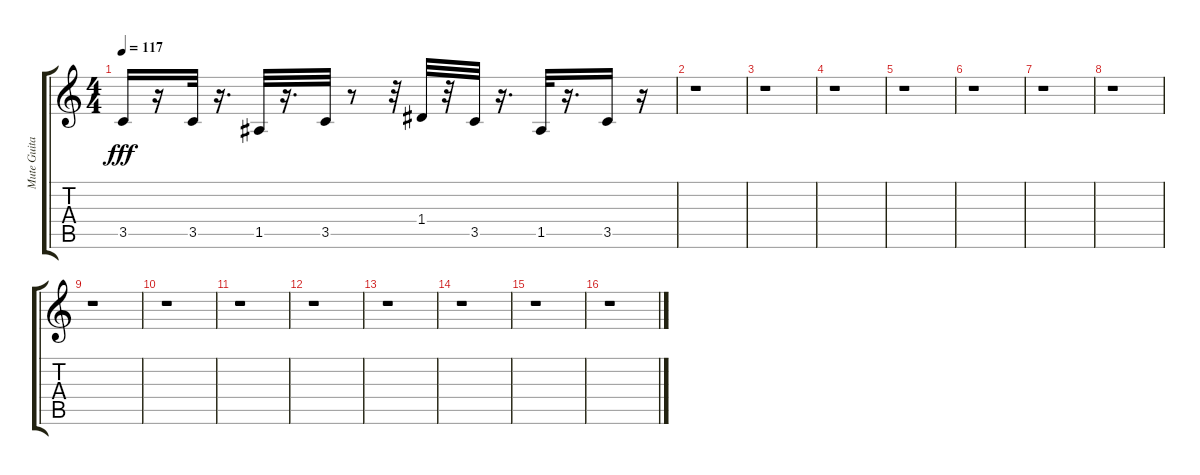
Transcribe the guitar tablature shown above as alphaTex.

\track ("Mute Guitar" "Mute Guita") {instrument electricguitarmuted}
\staff {score tabs}
\tuning (E4 B3 G3 D3 A2 E2) {hide}
\ts (4 4)
\tempo 117
\clef g2
\ks c
3.5.16{dy fff} r.16 3.5.32 r.16{d} 1.5.32 r.16{d} 3.5.32 r.8 r.32 1.4.32 r.32 3.5.32 r.16{d} 1.5.32 r.16{d} 3.5.16 r.16 |
r.1 |
r.1 |
r.1 |
r.1 |
r.1 |
r.1 |
r.1 |
r.1 |
r.1 |
r.1 |
r.1 |
r.1 |
r.1 |
r.1 |
r.1
